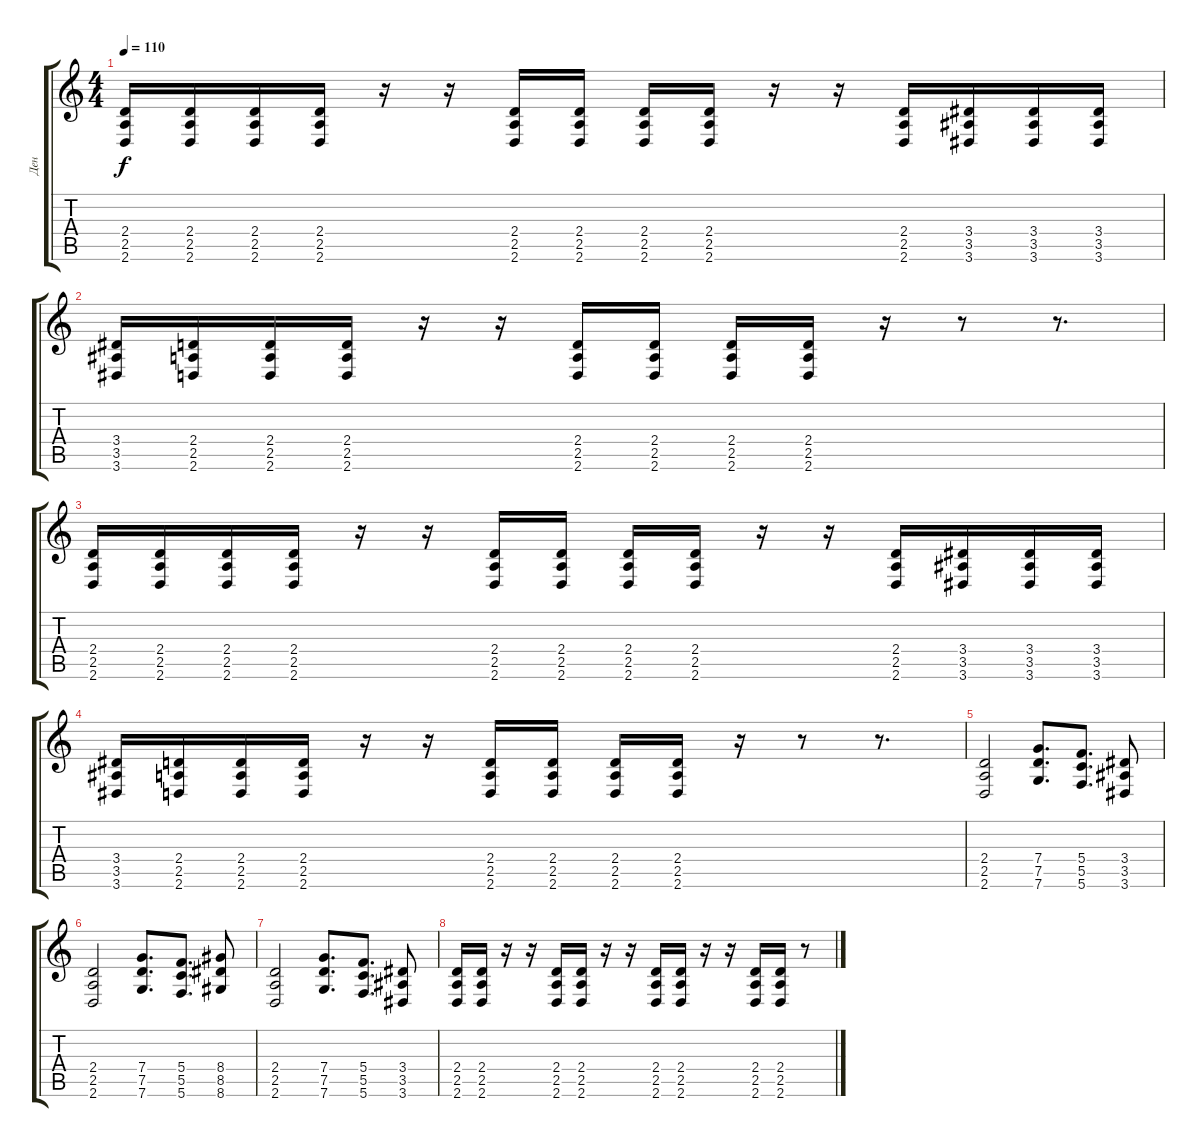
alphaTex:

\track ("Ден" "Ден") {instrument overdrivenguitar}
\staff {score tabs}
\tuning (D4 A3 F3 C3 G2 C2) {hide}
\ts (4 4)
\tempo 110
\clef g2
\ks c
(2.4 2.5 2.6).16{dy f} (2.4 2.5 2.6).16 (2.4 2.5 2.6).16 (2.4 2.5 2.6).16 r.16 r.16 (2.4 2.5 2.6).16 (2.4 2.5 2.6).16 (2.4 2.5 2.6).16 (2.4 2.5 2.6).16 r.16 r.16 (2.4 2.5 2.6).16 (3.4 3.5 3.6).16 (3.4 3.5 3.6).16 (3.4 3.5 3.6).16 |
(3.4 3.5 3.6).16 (2.4 2.5 2.6).16 (2.4 2.5 2.6).16 (2.4 2.5 2.6).16 r.16 r.16 (2.4 2.5 2.6).16 (2.4 2.5 2.6).16 (2.4 2.5 2.6).16 (2.4 2.5 2.6).16 r.16 r.8 r.8{d} |
(2.4 2.5 2.6).16 (2.4 2.5 2.6).16 (2.4 2.5 2.6).16 (2.4 2.5 2.6).16 r.16 r.16 (2.4 2.5 2.6).16 (2.4 2.5 2.6).16 (2.4 2.5 2.6).16 (2.4 2.5 2.6).16 r.16 r.16 (2.4 2.5 2.6).16 (3.4 3.5 3.6).16 (3.4 3.5 3.6).16 (3.4 3.5 3.6).16 |
(3.4 3.5 3.6).16 (2.4 2.5 2.6).16 (2.4 2.5 2.6).16 (2.4 2.5 2.6).16 r.16 r.16 (2.4 2.5 2.6).16 (2.4 2.5 2.6).16 (2.4 2.5 2.6).16 (2.4 2.5 2.6).16 r.16 r.8 r.8{d} |
(2.4 2.5 2.6).2 (7.4 7.5 7.6).8{d} (5.4 5.5 5.6).8{d} (3.4 3.5 3.6).8 |
(2.4 2.5 2.6).2 (7.4 7.5 7.6).8{d} (5.4 5.5 5.6).8{d} (8.4 8.5 8.6).8 |
(2.4 2.5 2.6).2 (7.4 7.5 7.6).8{d} (5.4 5.5 5.6).8{d} (3.4 3.5 3.6).8 |
(2.4 2.5 2.6).16 (2.4 2.5 2.6).16 r.16 r.16 (2.4 2.5 2.6).16 (2.4 2.5 2.6).16 r.16 r.16 (2.4 2.5 2.6).16 (2.4 2.5 2.6).16 r.16 r.16 (2.4 2.5 2.6).16 (2.4 2.5 2.6).16 r.8
